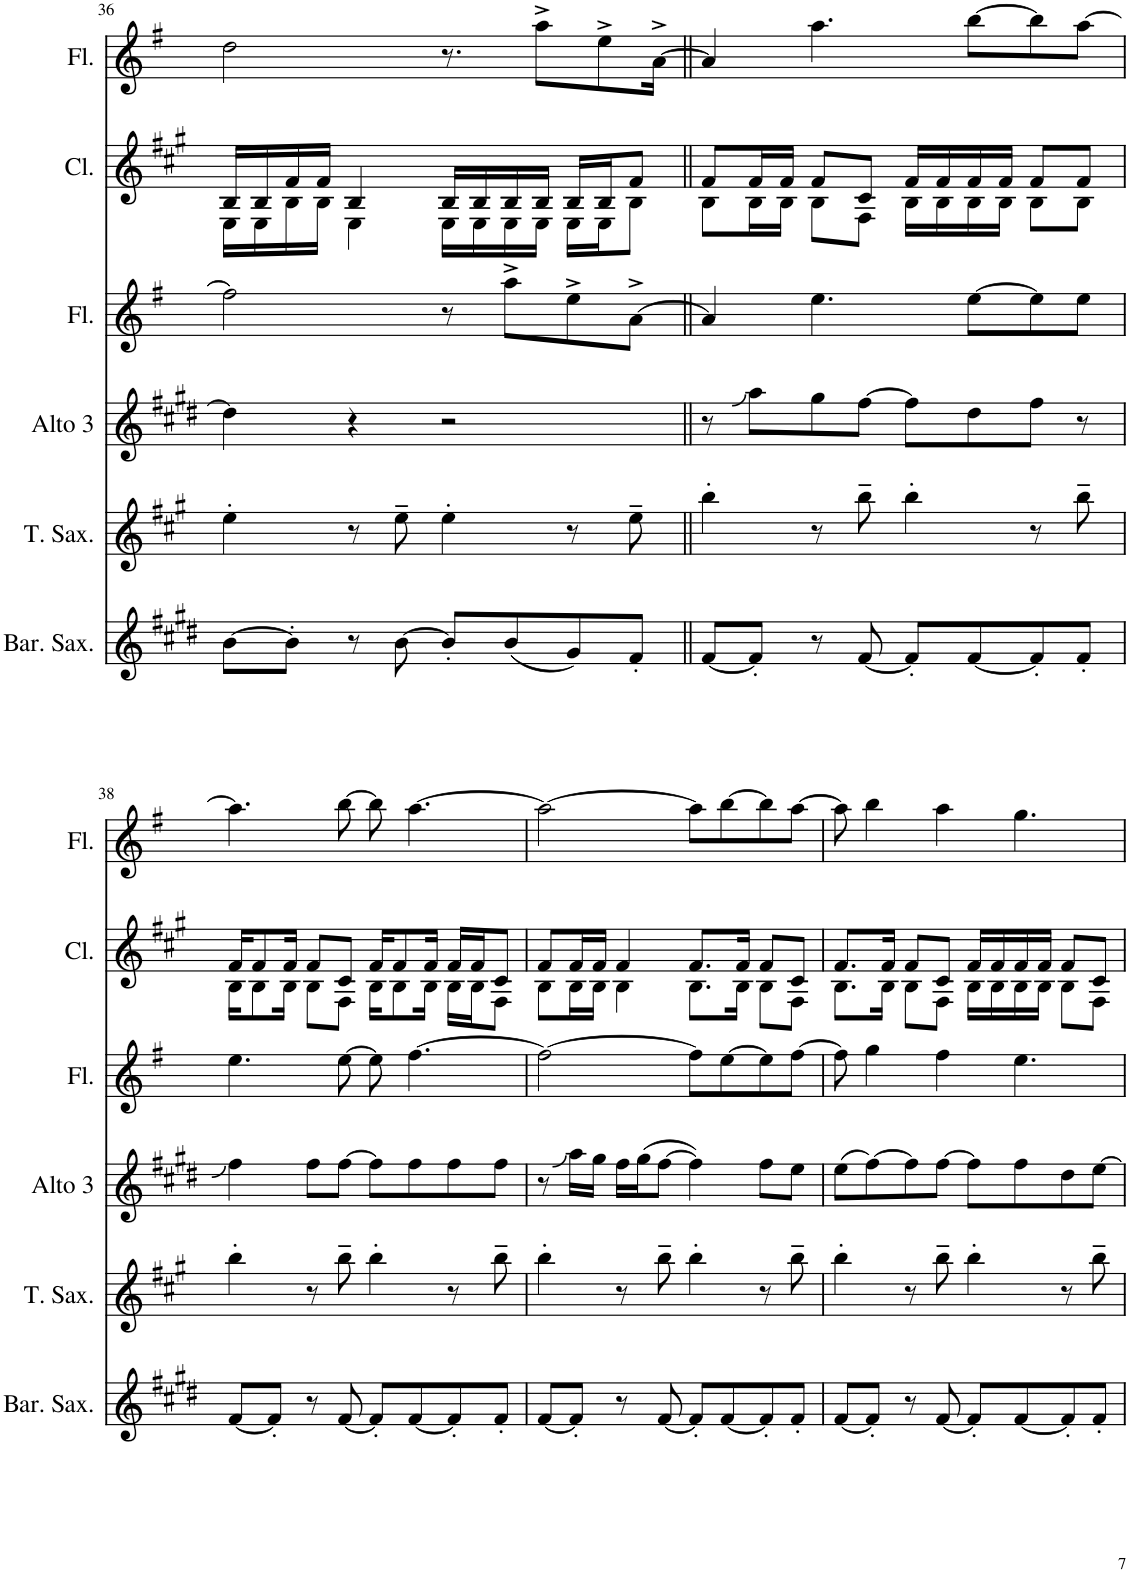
**kern	**kern	**kern	**kern	**kern	**kern
*part6	*part5	*part4	*part3	*part2	*part1
*staff6	*staff5	*staff4	*staff3	*staff2	*staff1
*I"Baritone Saxophone	*I"Tenor Saxophone	*I"Alto Sax 3	*I"Alto Sax 2	*I"Alto Saxophone	*I"Soprano Saxophone
*I'Bar. Sax.	*I'T. Sax.	*I'Alto 3	*I'Alto 2	*I'A. Sax.	*I'S. Sax.
!!LO:PB:g=z
*clefG2	*clefG2	*clefG2	*clefG2	*clefG2	*clefG2
*Trd12c21	*Trd8c14	*Trd5c9	*Trd5c9	*Trd1c2	*Trd1c2
*k[f#c#g#d#]	*k[f#c#g#]	*k[f#c#g#d#]	*k[f#]	*k[f#c#g#]	*k[f#]
*M4/4	*M4/4	*M4/4	*M4/4	*M4/4	*M4/4
=36	=36	=36	=36	=36	=36
*	*	*	*	*^	*
[8b\L	4ee'\	4dd#\]	2ff#\]	16E\LL	16B/LL	2dd\
.	.	.	.	16E\	16B/	.
8b'\J]	.	.	.	16B\	16f#/	.
.	.	.	.	16B\JJ	16f#/JJ	.
8r	8r	4r	.	4E\	4B/	.
[8b\	8ee~\	.	.	.	.	.
8b'/L]	4ee'\	2r	8r	16E\LL	16B/LL	8.r
.	.	.	.	16E\	16B/	.
(8b/	.	.	8aa^\L	16E\	16B/	.
.	.	.	.	16E\JJ	16B/JJ	8aa^\L
8g#/)	8r	.	8ee^\	16E\LL	16B/LL	.
.	.	.	.	16E\J	16B/J	8ee^\
8f#'/J	8ee~\	.	[8a^\J	8B\J	8f#/J	.
.	.	.	.	.	.	[16a^\Jk
=37||	=37||	=37||	=37||	=37||	=37||	=37||
[8f#/L	4bb'\	8r	4a/]	8B\L	8f#/L	4a/]
8f#'/J]	.	8aa\L	.	16B\L	16f#/L	.
.	.	.	.	16B\JJ	16f#/JJ	.
8r	8r	8gg#\	4.ee\	8B\L	8f#/L	4.aa\
[8f#/	8bb~\	[8ff#\J	.	8F#\J	8c#/J	.
8f#'/L]	4bb'\	8ff#\L]	.	16B\LL	16f#/LL	.
.	.	.	.	16B\	16f#/	.
[8f#/	.	8dd#\	[8ee\L	16B\	16f#/	[8bb\L
.	.	.	.	16B\JJ	16f#/JJ	.
8f#'/]	8r	8ff#\J	8ee\]	8B\L	8f#/L	8bb\]
8f#'/J	8bb~\	8r	8ee\J	8B\J	8f#/J	[8aa\J
!!LO:LB:g=z
=38	=38	=38	=38	=38	=38	=38
[8f#/L	4bb'\	4ff#\	4.ee\	16B\KL	16f#/KL	4.aa\]
.	.	.	.	8B\	8f#/	.
8f#'/J]	.	.	.	.	.	.
.	.	.	.	16B\Jk	16f#/Jk	.
8r	8r	8ff#\L	.	8B\L	8f#/L	.
[8f#/	8bb~\	[8ff#\J	[8ee\	8F#\J	8c#/J	[8bb\
8f#'/L]	4bb'\	8ff#\L]	8ee\]	16B\KL	16f#/KL	8bb\]
.	.	.	.	8B\	8f#/	.
[8f#/	.	8ff#\	[4.ff#\	.	.	[4.aa\
.	.	.	.	16B\Jk	16f#/Jk	.
8f#'/]	8r	8ff#\	.	16B\LL	16f#/LL	.
.	.	.	.	16B\J	16f#/J	.
8f#'/J	8bb~\	8ff#\J	.	8F#\J	8c#/J	.
=39	=39	=39	=39	=39	=39	=39
[8f#/L	4bb'\	8r	2ff#\_	8B\L	8f#/L	2aa\_
8f#'/J]	.	16aa\LL	.	16B\L	16f#/L	.
.	.	16gg#\JJ	.	16B\JJ	16f#/JJ	.
8r	8r	16ff#\LL	.	4B\	4f#/	.
.	.	(>16gg#\J	.	.	.	.
[8f#/	8bb~\	[8ff#\J	.	.	.	.
8f#'/L]	4bb'\	4ff#\])	8ff#\L]	8.B\L	8.f#/L	8aa\L]
[8f#/	.	.	[8ee\	.	.	[8bb\
.	.	.	.	16B\Jk	16f#/Jk	.
8f#'/]	8r	8ff#\L	8ee\]	8B\L	8f#/L	8bb\]
8f#'/J	8bb~\	8ee\J	[8ff#\J	8F#\J	8c#/J	[8aa\J
=40	=40	=40	=40	=40	=40	=40
[8f#/L	4bb'\	(>8ee\L	8ff#\]	8.B\L	8.f#/L	8aa\]
8f#'/J]	.	[8ff#\)	4gg\	.	.	4bb\
.	.	.	.	16B\Jk	16f#/Jk	.
8r	8r	8ff#\]	.	8B\L	8f#/L	.
[8f#/	8bb~\	[8ff#\J	4ff#\	8F#\J	8c#/J	4aa\
8f#'/L]	4bb'\	8ff#\L]	.	16B\LL	16f#/LL	.
.	.	.	.	16B\	16f#/	.
[8f#/	.	8ff#\	4.ee\	16B\	16f#/	4.gg\
.	.	.	.	16B\JJ	16f#/JJ	.
8f#'/]	8r	8dd#\	.	8B\L	8f#/L	.
8f#'/J	8bb~\	[8ee\J	.	8F#\J	8c#/J	.
*	*	*	*	*v	*v	*
=	=	=	=	=	=
*-	*-	*-	*-	*-	*-
